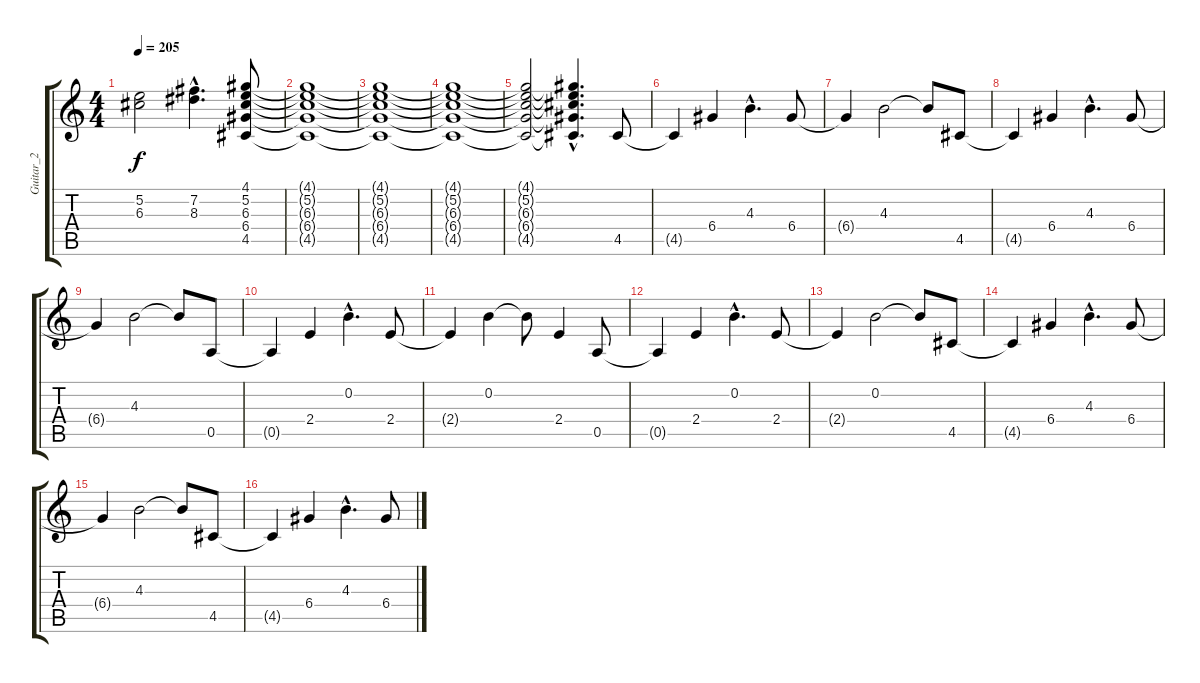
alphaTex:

\track ("Guitar_2" "Guitar_2") {instrument distortionguitar}
\staff {score tabs}
\tuning (E4 B3 G3 D3 A2 E2) {hide}
\ts (4 4)
\tempo 205
\clef g2
\ks c
(5.2 6.3).2{dy f} (7.2{hac} 8.3{hac}).4{d} (4.1 5.2 6.3 6.4 4.5).8 |
(4.1{t} 5.2{t} 6.3{t} 6.4{t} 4.5{t}).1 |
(4.1{t} 5.2{t} 6.3{t} 6.4{t} 4.5{t}).1 |
(4.1{t} 5.2{t} 6.3{t} 6.4{t} 4.5{t}).1 |
(4.1{t} 5.2{t} 6.3{t} 6.4{t} 4.5{t}).2 (4.1{hac t} 5.2{hac t} 6.3{hac t} 6.4{hac t} 4.5{hac t}).4{d} 4.5.8 |
4.5{t}.4 6.4.4 4.3{hac}.4{d} 6.4.8 |
6.4{t}.4 4.3.2 4.3{t}.8 4.5.8 |
4.5{t}.4 6.4.4 4.3{hac}.4{d} 6.4.8 |
6.4{t}.4 4.3.2 4.3{t}.8 0.5.8 |
0.5{t}.4 2.4.4 0.2{hac}.4{d} 2.4.8 |
2.4{t}.4 0.2.4 0.2{t}.8 2.4.4 0.5.8 |
0.5{t}.4 2.4.4 0.2{hac}.4{d} 2.4.8 |
2.4{t}.4 0.2.2 0.2{t}.8 4.5.8 |
4.5{t}.4 6.4.4 4.3{hac}.4{d} 6.4.8 |
6.4{t}.4 4.3.2 4.3{t}.8 4.5.8 |
4.5{t}.4 6.4.4 4.3{hac}.4{d} 6.4.8
